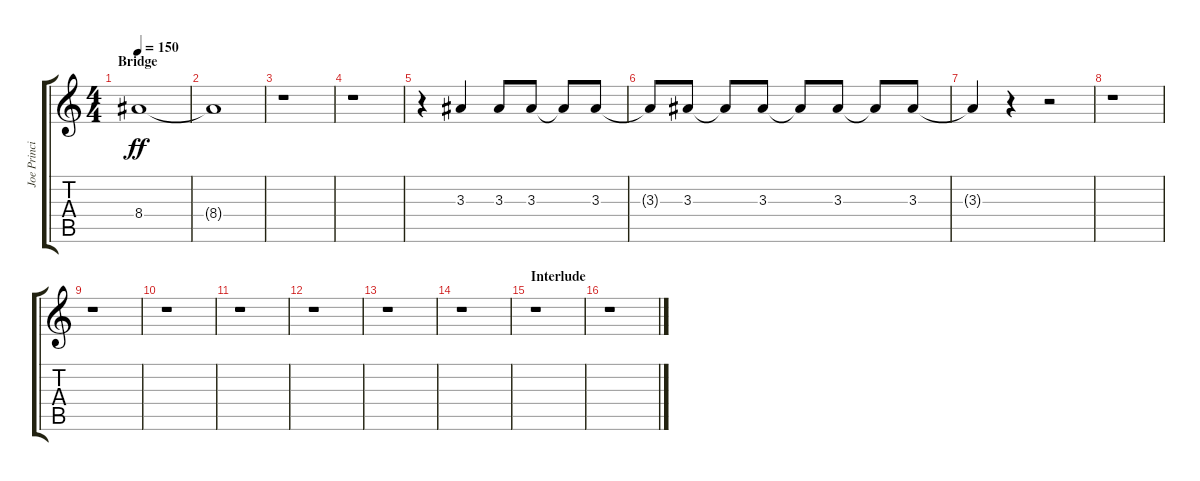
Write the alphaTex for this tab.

\track ("Joe Principe - Vocals" "Joe Princi") {instrument distortionguitar}
\staff {score tabs}
\tuning (E4 B3 G3 D3 A2 E2) {hide}
\ts (4 4)
\section ("" "Bridge")
\tempo 150
\clef g2
\ks c
8.4{t}.1{dy ff} |
8.4{t}.1 |
r.1 |
r.1 |
r.4 3.3.4 3.3.8 3.3.8 3.3{t}.8 3.3.8 |
3.3{t}.8 3.3.8 3.3{t}.8 3.3.8 3.3{t}.8 3.3.8 3.3{t}.8 3.3.8 |
3.3{t}.4 r.4 r.2 |
r.1 |
r.1 |
r.1 |
r.1 |
r.1 |
r.1 |
r.1 |
\section ("" "Interlude")
r.1 |
r.1
